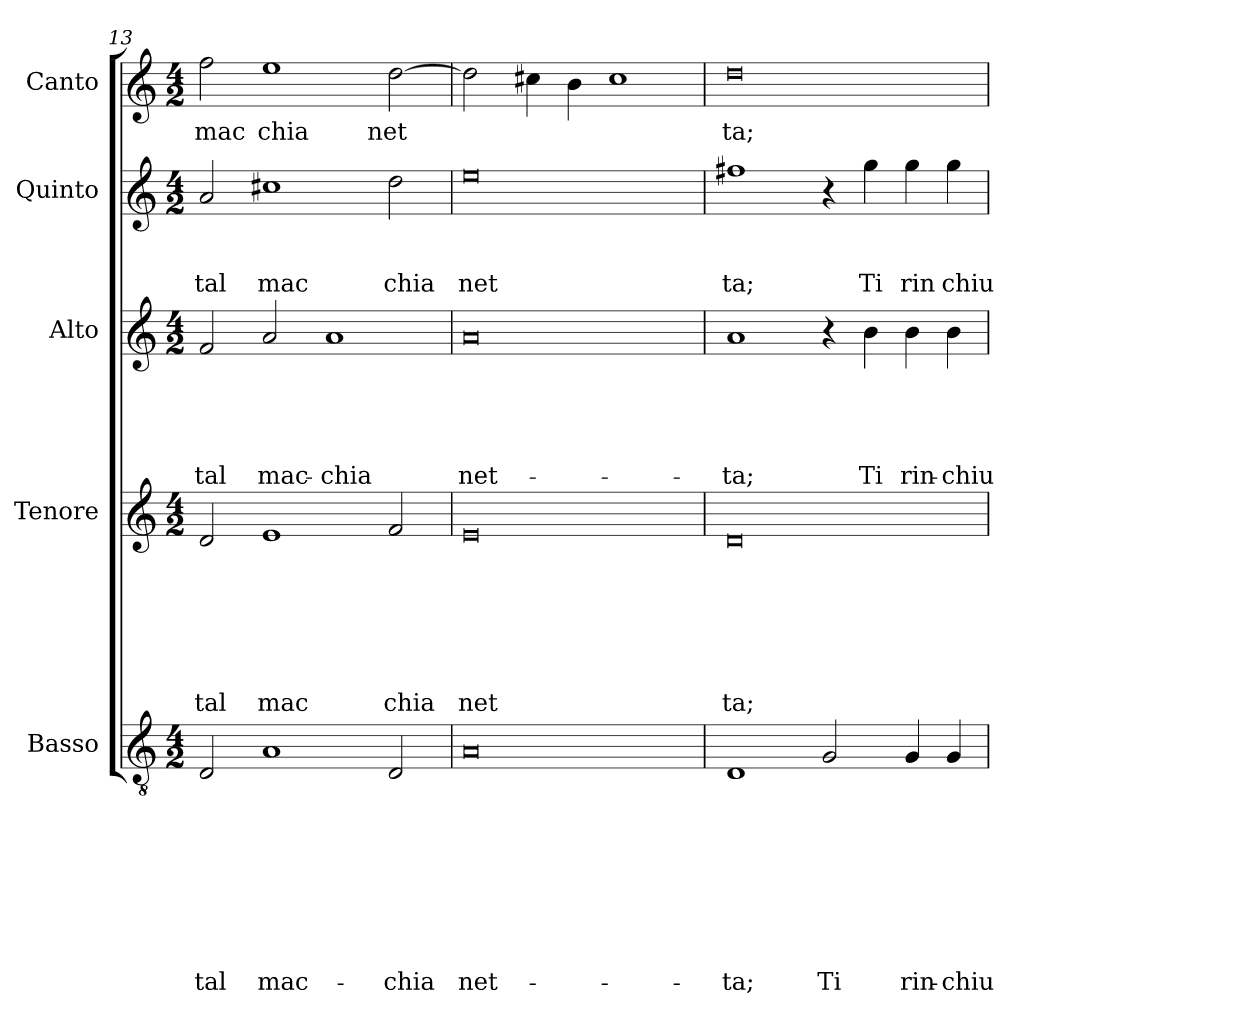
**kern	**text	**text	**text	**text	**text	**text	**text	**text	**text	**kern	**text	**text	**text	**text	**text	**text	**text	**kern	**text	**text	**text	**text	**text	**kern	**text	**text	**text	**kern	**text
*part5	*part5	*part5	*part5	*part5	*part5	*part5	*part5	*part5	*part5	*part4	*part4	*part4	*part4	*part4	*part4	*part4	*part4	*part3	*part3	*part3	*part3	*part3	*part3	*part2	*part2	*part2	*part2	*part1	*part1
*staff5	*staff5	*staff5	*staff5	*staff5	*staff5	*staff5	*staff5	*staff5	*staff5	*staff4	*staff4	*staff4	*staff4	*staff4	*staff4	*staff4	*staff4	*staff3	*staff3	*staff3	*staff3	*staff3	*staff3	*staff2	*staff2	*staff2	*staff2	*staff1	*staff1
*I"Basso	*	*	*	*	*	*	*	*	*	*I"Tenore	*	*	*	*	*	*	*	*I"Alto	*	*	*	*	*	*I"Quinto	*	*	*	*I"Canto	*
*clefGv2	*	*	*	*	*	*	*	*	*	*clefG2	*	*	*	*	*	*	*	*clefG2	*	*	*	*	*	*clefG2	*	*	*	*clefG2	*
*k[]	*	*	*	*	*	*	*	*	*	*k[]	*	*	*	*	*	*	*	*k[]	*	*	*	*	*	*k[]	*	*	*	*k[]	*
*C:	*	*	*	*	*	*	*	*	*	*C:	*	*	*	*	*	*	*	*C:	*	*	*	*	*	*C:	*	*	*	*C:	*
*M4/2	*	*	*	*	*	*	*	*	*	*M4/2	*	*	*	*	*	*	*	*M4/2	*	*	*	*	*	*M4/2	*	*	*	*M4/2	*
=13	=13	=13	=13	=13	=13	=13	=13	=13	=13	=13	=13	=13	=13	=13	=13	=13	=13	=13	=13	=13	=13	=13	=13	=13	=13	=13	=13	=13	=13
!	!	!	!	!	!	!	!	!	!LO:LY:b	!	!	!	!	!	!	!	!LO:LY:b	!	!	!	!	!	!LO:LY:b	!	!	!	!LO:LY:b	!	!LO:LY:b
2D/	.	.	.	.	.	.	.	.	-tal	2d/	.	.	.	.	.	.	tal	2f/	.	.	.	.	-tal	2a/	.	.	tal	2ff\	mac
!	!	!	!	!	!	!	!	!	!LO:LY:b	!	!	!	!	!	!	!	!LO:LY:b	!	!	!	!	!	!LO:LY:b	!	!	!	!LO:LY:b	!	!LO:LY:b
1A	.	.	.	.	.	.	.	.	mac-	1e	.	.	.	.	.	.	mac	2a/	.	.	.	.	mac-	1cc#X	.	.	mac	1ee	chia
!	!	!	!	!	!	!	!	!	!	!	!	!	!	!	!	!	!	!	!	!	!	!	!LO:LY:b	!	!	!	!	!	!
.	.	.	.	.	.	.	.	.	.	.	.	.	.	.	.	.	.	1a	.	.	.	.	-chia	.	.	.	.	.	.
!	!	!	!	!	!	!	!	!	!LO:LY:b	!	!	!	!	!	!	!	!LO:LY:b	!	!	!	!	!	!	!	!	!	!LO:LY:b	!	!LO:LY:b
2D/	.	.	.	.	.	.	.	.	-chia	2f/	.	.	.	.	.	.	chia	.	.	.	.	.	.	2dd\	.	.	chia	[>2dd\	net
=14	=14	=14	=14	=14	=14	=14	=14	=14	=14	=14	=14	=14	=14	=14	=14	=14	=14	=14	=14	=14	=14	=14	=14	=14	=14	=14	=14	=14	=14
!	!	!	!	!	!	!	!	!	!LO:LY:b	!	!	!	!	!	!	!	!LO:LY:b	!	!	!	!	!	!LO:LY:b	!	!	!	!LO:LY:b	!	!
0A	.	.	.	.	.	.	.	.	net-	0e	.	.	.	.	.	.	net	0a	.	.	.	.	net-	0ee	.	.	net	2dd\]	.
.	.	.	.	.	.	.	.	.	.	.	.	.	.	.	.	.	.	.	.	.	.	.	.	.	.	.	.	4cc#X\	.
.	.	.	.	.	.	.	.	.	.	.	.	.	.	.	.	.	.	.	.	.	.	.	.	.	.	.	.	4b\	.
.	.	.	.	.	.	.	.	.	.	.	.	.	.	.	.	.	.	.	.	.	.	.	.	.	.	.	.	1cc#	.
=15	=15	=15	=15	=15	=15	=15	=15	=15	=15	=15	=15	=15	=15	=15	=15	=15	=15	=15	=15	=15	=15	=15	=15	=15	=15	=15	=15	=15	=15
!	!	!	!	!	!	!	!	!	!LO:LY:b	!	!	!	!	!	!	!	!LO:LY:b	!	!	!	!	!	!LO:LY:b	!	!	!	!LO:LY:b	!	!LO:LY:b
1D	.	.	.	.	.	.	.	.	-ta;	0d	.	.	.	.	.	.	ta;	1a	.	.	.	.	-ta;	1ff#X	.	.	ta;	0dd	ta;
!	!	!	!	!	!	!	!	!	!LO:LY:b	!	!	!	!	!	!	!	!	!	!	!	!	!	!	!	!	!	!	!	!
2G/	.	.	.	.	.	.	.	.	Ti	.	.	.	.	.	.	.	.	4r	.	.	.	.	.	4r	.	.	.	.	.
!	!	!	!	!	!	!	!	!	!	!	!	!	!	!	!	!	!	!	!	!	!	!	!LO:LY:b	!	!	!	!LO:LY:b	!	!
.	.	.	.	.	.	.	.	.	.	.	.	.	.	.	.	.	.	4b\	.	.	.	.	Ti	4gg\	.	.	Ti	.	.
!	!	!	!	!	!	!	!	!	!LO:LY:b	!	!	!	!	!	!	!	!	!	!	!	!	!	!LO:LY:b	!	!	!	!LO:LY:b	!	!
4G/	.	.	.	.	.	.	.	.	rin-	.	.	.	.	.	.	.	.	4b\	.	.	.	.	rin-	4gg\	.	.	rin	.	.
!	!	!	!	!	!	!	!	!	!LO:LY:b	!	!	!	!	!	!	!	!	!	!	!	!	!	!LO:LY:b	!	!	!	!LO:LY:b	!	!
4G/	.	.	.	.	.	.	.	.	-chiu-	.	.	.	.	.	.	.	.	4b\	.	.	.	.	-chiu-	4gg\	.	.	chiu	.	.
=	=	=	=	=	=	=	=	=	=	=	=	=	=	=	=	=	=	=	=	=	=	=	=	=	=	=	=	=	=
*-	*-	*-	*-	*-	*-	*-	*-	*-	*-	*-	*-	*-	*-	*-	*-	*-	*-	*-	*-	*-	*-	*-	*-	*-	*-	*-	*-	*-	*-
